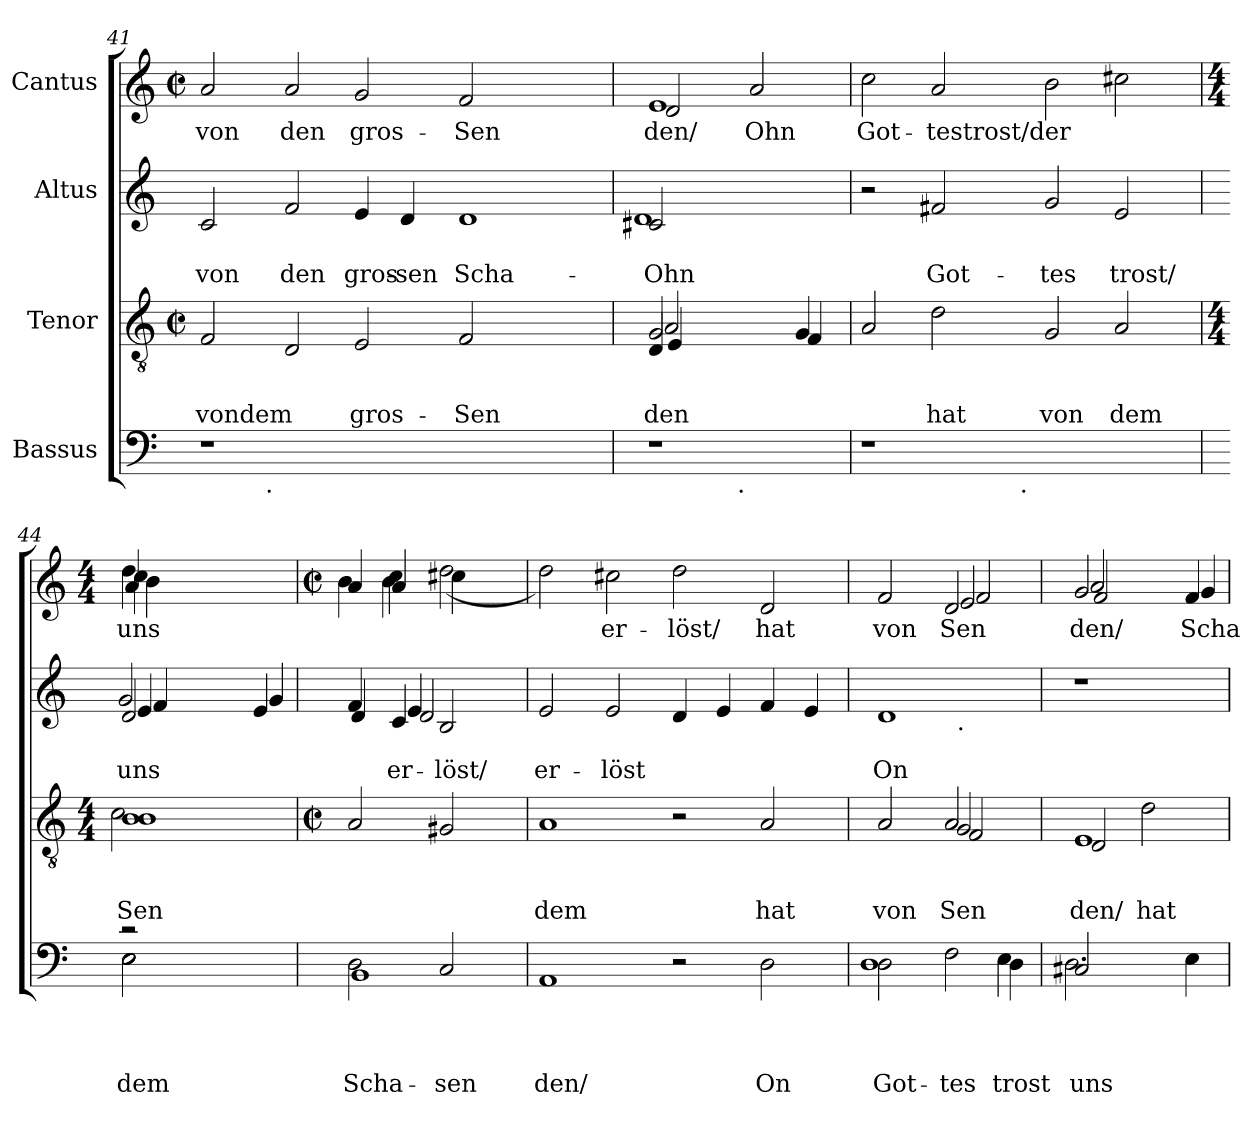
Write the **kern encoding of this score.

**kern	**text	**text	**text	**text	**kern	**text	**text	**text	**kern	**text	**text	**kern	**text
*part4	*part4	*part4	*part4	*part4	*part3	*part3	*part3	*part3	*part2	*part2	*part2	*part1	*part1
*staff4	*staff4	*staff4	*staff4	*staff4	*staff3	*staff3	*staff3	*staff3	*staff2	*staff2	*staff2	*staff1	*staff1
*I"Bassus	*	*	*	*	*I"Tenor	*	*	*	*I"Altus	*	*	*I"Cantus	*
!!LO:LB:g=z
*clefF4	*	*	*	*	*clefGv2	*	*	*	*clefG2	*	*	*clefG2	*
*k[]	*	*	*	*	*k[]	*	*	*	*k[]	*	*	*k[]	*
*C:	*	*	*	*	*C:	*	*	*	*C:	*	*	*C:	*
*	*	*	*	*	*M2/2	*	*	*	*	*	*	*M2/2	*
*	*	*	*	*	*met(c|)	*	*	*	*	*	*	*met(c|)	*
=41	=41	=41	=41	=41	=41	=41	=41	=41	=41	=41	=41	=41	=41
!	!	!	!	!	!	!	!	!LO:LY:b	!	!	!LO:LY:b	!	!LO:LY:b
*^	*	*	*	*	*	*	*	*	*	*	*	*	*
1r	4..ryy	.	.	.	.	2F/	.	.	vondem	2c/	.	von	2a/	von
!	!LO:TX:b:t=.	!	!	!	!	!	!	!	!	!	!	!	!	!
.	1ryy	.	.	.	.	.	.	.	.	.	.	.	.	.
!	!	!	!	!	!	!	!	!	!	!	!	!LO:LY:b	!	!LO:LY:b
.	.	.	.	.	.	2D/	.	.	.	2f/	.	den	2a/	den
!	!	!	!	!	!	!	!	!	!LO:LY:b	!	!	!LO:LY:b	!	!LO:LY:b
1.ryy	.	.	.	.	.	2E/	.	.	gros-	4e/	.	gros-	2g/	gros-
!	!	!	!	!	!	!	!	!	!	!	!	!LO:LY:b:rj	!	!
.	.	.	.	.	.	.	.	.	.	4d/	.	-sen	.	.
.	1ryy	.	.	.	.	.	.	.	.	.	.	.	.	.
!	!	!	!	!	!	!	!	!	!LO:LY:b	!	!	!LO:LY:b	!	!LO:LY:b
.	.	.	.	.	.	2F/	.	.	-Sen	1d	.	Scha-	2f/	-Sen
.	.	.	.	.	.	2ryy	.	.	.	.	.	.	2ryy	.
.	16ryy	.	.	.	.	.	.	.	.	.	.	.	.	.
=42	=42	=42	=42	=42	=42	=42	=42	=42	=42	=42	=42	=42	=42	=42
!	!	!	!	!	!	!	!	!	!LO:LY:b	!	!	!	!	!
*	*	*	*	*	*	*^	*	*	*	*	*	*	*	*
*	*	*	*	*	*	*	*^	*	*	*	*	*	*	*	*
!	!	!	!	!	!	!	!	!	!	!	!LO:LY:b	!	!	!LO:LY:b	!	!
*	*	*	*	*	*	*	*	*^	*	*	*	*^	*	*	*	*
!	!	!	!	!	!	!	!	!	!	!	!	!	!	!	!	!LO:LY:b	!	!LO:LY:b
*	*	*	*	*	*	*	*	*	*	*	*	*	*	*	*	*	*^	*
!	!	!	!	!	!	!	!	!	!	!	!	!	!	!	!	!	!	!	!LO:LY:b
1r	4...ryy	.	.	.	.	2G/	2A/	4D/	4E/	.	.	-den	2c#X/	1d	.	Ohn	1e	2d/	-den/
.	.	.	.	.	.	.	.	2.ryy	2ryy	.	.	.	.	.	.	.	.	.	.
!	!LO:TX:b:t=.	!	!	!	!	!	!	!	!	!	!	!	!	!	!	!	!	!	!
.	2ryy	.	.	.	.	.	.	.	.	.	.	.	.	.	.	.	.	.	.
!	!	!	!	!	!	!	!	!	!	!	!	!	!	!	!	!	!	!	!LO:LY:b
.	.	.	.	.	.	4ryy	2ryy	.	.	.	.	.	2ryy	.	.	.	.	2a/	Ohn
.	.	.	.	.	.	4G/	.	.	4F/	.	.	.	.	.	.	.	.	.	.
.	32ryy	.	.	.	.	.	.	.	.	.	.	.	.	.	.	.	.	.	.
=43	=43	=43	=43	=43	=43	=43	=43	=43	=43	=43	=43	=43	=43	=43	=43	=43	=43	=43	=43
!	!	!	!	!	!	!	!	!	!	!	!	!	!	!	!	!	!	!	!LO:LY:b
*	*	*	*	*	*	*v	*v	*v	*v	*	*	*	*	*	*	*	*v	*v	*
*	*	*	*	*	*	*	*	*	*	*v	*v	*	*	*	*
1r	2ryy	.	.	.	.	2A/	.	.	.	2r	.	.	2cc\	Got-
!	!	!	!	!	!	!	!	!	!LO:LY:b	!	!	!LO:LY:b	!	!LO:LY:b
.	4ryy	.	.	.	.	2d\	.	.	hat	2f#X/	.	Got-	2a/	-testrost/der
.	8ryy	.	.	.	.	.	.	.	.	.	.	.	.	.
.	32ryy	.	.	.	.	.	.	.	.	.	.	.	.	.
!	!LO:TX:b:t=.	!	!	!	!	!	!	!	!	!	!	!	!	!
.	1ryy	.	.	.	.	.	.	.	.	.	.	.	.	.
!	!	!	!	!	!	!	!	!	!LO:LY:b	!	!	!LO:LY:b:rj	!	!
1ryy	.	.	.	.	.	2G/	.	.	von	2g/	.	-tes	2b\	.
!	!	!	!	!	!	!	!	!	!LO:LY:b	!	!	!LO:LY:b	!	!
.	.	.	.	.	.	2A/	.	.	dem	2e/	.	trost/	2cc#X\	.
.	16.ryy	.	.	.	.	.	.	.	.	.	.	.	.	.
*v	*v	*	*	*	*	*	*	*	*	*	*	*	*	*
=44	=44	=44	=44	=44	=44	=44	=44	=44	=44	=44	=44	=44	=44
*	*	*	*	*	*M4/4	*	*	*	*	*	*	*M4/4	*
*^	*	*	*	*	*	*	*	*	*	*	*	*	*
!	!	!	!	!	!LO:LY:b	!	!	!	!	!	!	!	!	!
*	*^	*	*	*	*	*	*	*	*	*	*	*	*	*
!	!	!	!	!	!	!LO:LY:b	!	!	!	!	!	!	!	!	!
*	*	*^	*	*	*	*	*	*	*	*	*	*	*	*	*
!	!	!	!	!	!	!	!LO:LY:b	!	!	!	!LO:LY:b	!	!	!	!	!
*	*	*	*	*	*	*	*	*^	*	*	*	*	*	*	*	*
!	!	!	!	!	!	!	!	!	!	!	!	!LO:LY:b	!	!	!LO:LY:b	!	!
*	*	*	*	*	*	*	*	*	*	*	*	*	*^	*	*	*	*
!	!	!	!	!	!	!	!	!	!	!	!	!	!	!	!	!LO:LY:b	!	!LO:LY:b
*	*	*	*	*	*	*	*	*	*	*	*	*	*^	*	*	*	*^	*
*	*	*	*	*	*	*	*	*	*	*	*	*	*	*	*^	*	*	*	*^	*
*	*	*	*	*	*	*	*	*	*	*	*	*	*	*	*	*	*	*	*	*	*^	*
2rc	2E\	2E\	2E\	.	.	.	dem	1B 1B	2c\	.	.	-Sen	2d/	2g/	4e/	4f/	.	uns	4dd\	4cc\	4b\	4a/	uns
.	.	.	.	.	.	.	.	.	.	.	.	.	.	.	2.ryy	2ryy	.	.	2.ryy	2.ryy	2.ryy	2.ryy	.
2ryy	2ryy	2ryy	2ryy	.	.	.	.	.	2ryy	.	.	.	4ryy	2ryy	.	.	.	.	.	.	.	.	.
.	.	.	.	.	.	.	.	.	.	.	.	.	4e/	.	.	4g/	.	.	.	.	.	.	.
*v	*v	*v	*v	*	*	*	*	*	*	*	*	*	*v	*v	*v	*v	*	*	*v	*v	*v	*v	*
*	*	*	*	*	*v	*v	*	*	*	*	*	*	*	*
=45	=45	=45	=45	=45	=45	=45	=45	=45	=45	=45	=45	=45	=45
*	*	*	*	*	*M2/2	*	*	*	*	*	*	*M2/2	*
*	*	*	*	*	*met(c|)	*	*	*	*	*	*	*met(c|)	*
*	*	*	*	*	*	*	*	*	*^	*	*	*	*
*	*	*	*	*	*	*	*	*	*	*^	*	*	*	*
*	*	*	*	*	*	*	*	*	*	*	*^	*	*	*	*
!	!	!	!	!LO:LY:b	!	!	!	!	!	!	!	!	!	!	!	!
*^	*	*	*	*	*	*	*	*	*	*	*	*	*	*	*	*
!	!	!	!	!	!LO:LY:b	!	!	!	!	!	!	!	!	!	!	!	!
*	*	*	*	*	*	*	*	*	*	*	*	*	*	*	*	*^	*
*	*	*	*	*	*	*	*	*	*	*	*	*v	*v	*	*	*	*^	*
2D\	1BB	.	.	.	Scha-	2A/	.	.	.	4f/	4d/	4ryy	.	.	4a/	4b\	4ryy	.
!	!	!	!	!	!	!	!	!	!	!	!	!	!	!LO:LY:b	!	!	!	!
.	.	.	.	.	.	.	.	.	.	4c/	4e/	2d/	.	er-	4a/	4b\	4cc\	.
!	!	!	!	!	!LO:LY:b:rj	!	!	!	!	!	!	!	!	!LO:LY:b	!	!	!	!
2C/	.	.	.	.	-sen	2G#X/	.	.	.	2B/	2ryy	.	.	löst/	2ryy	(>2dd\	4cc#X\	.
.	.	.	.	.	.	.	.	.	.	.	.	4ryy	.	.	.	.	4ryy	.
*v	*v	*	*	*	*	*	*	*	*	*	*	*	*	*	*	*	*	*
!!LO:LB:g=z
=46	=46	=46	=46	=46	=46	=46	=46	=46	=46	=46	=46	=46	=46	=46	=46	=46	=46
!	!	!	!	!LO:LY:b	!	!	!	!LO:LY:b	!	!	!	!	!LO:LY:b	!	!	!	!
*	*	*	*	*	*	*	*	*	*v	*v	*v	*	*	*	*	*	*
*	*	*	*	*	*	*	*	*	*	*	*	*v	*v	*v	*
1AA	.	.	.	-den/	1A	.	.	dem	2e/	.	-er-	2dd\)	.
!	!	!	!	!	!	!	!	!	!	!	!LO:LY:b	!	!LO:LY:b
.	.	.	.	.	.	.	.	.	2e/	.	-löst	2cc#X\	er-
!	!	!	!	!	!	!	!	!	!	!	!	!	!LO:LY:b
2r	.	.	.	.	2r	.	.	.	4d/	.	.	2dd\	-löst/
.	.	.	.	.	.	.	.	.	4e/	.	.	.	.
!	!	!	!	!LO:LY:b	!	!	!	!LO:LY:b	!	!	!	!	!LO:LY:b
2D\	.	.	.	On	2A/	.	.	hat	4f/	.	.	2d/	hat
.	.	.	.	.	.	.	.	.	4e/	.	.	.	.
=47	=47	=47	=47	=47	=47	=47	=47	=47	=47	=47	=47	=47	=47
!	!	!	!	!LO:LY:b	!	!	!	!LO:LY:b	!	!	!LO:LY:b	!	!LO:LY:b
*^	*	*	*	*	*^	*	*	*	*^	*	*	*^	*
*	*^	*	*	*	*	*	*^	*	*	*	*	*	*	*	*	*^	*
*	*	*^	*	*	*	*	*	*	*	*	*	*	*	*	*	*	*	*	*	*
2D\	2.ryy	2.ryy	1D	.	.	.	Got-	2A/	2ryy	2ryy	.	.	von	1d	2ryy	.	On	2f/	2ryy	2ryy	von
!	!	!	!	!	!	!	!LO:LY:b:rj	!	!	!	!	!	!LO:LY:b	!	!	!	!	!	!	!	!
!	!	!	!	!	!	!	!	!	!	!	!	!	!LO:LY:b	!	!	!	!	!	!	!	!
!	!	!	!	!	!	!	!	!	!	!	!	!	!LO:LY:b	!	!	!	!	!	!	!	!LO:LY:b
!	!	!	!	!	!	!	!	!	!	!	!	!	!	!	!	!	!	!	!	!	!LO:LY:b
!	!	!	!	!	!	!	!	!	!	!	!	!	!	!	!	!	!	!	!	!	!LO:LY:b
2F\	.	.	.	.	.	.	-tes	2A/	2G/	2F/	.	.	-Sen	.	32ryy	.	.	2d/	2e/	2f/	-Sen
!	!	!	!	!	!	!	!	!	!	!	!	!	!	!	!LO:TX:b:t=.	!	!	!	!	!	!
.	.	.	.	.	.	.	.	.	.	.	.	.	.	.	4...ryy	.	.	.	.	.	.
!	!	!	!	!	!	!	!LO:LY:b	!	!	!	!	!	!	!	!	!	!	!	!	!	!
.	4E\	4D\	.	.	.	.	trost	.	.	.	.	.	.	.	.	.	.	.	.	.	.
*	*	*v	*v	*	*	*	*	*	*	*	*	*	*	*	*	*	*	*v	*v	*v	*
*	*	*	*	*	*	*	*v	*v	*v	*	*	*	*	*	*	*	*	*
=48	=48	=48	=48	=48	=48	=48	=48	=48	=48	=48	=48	=48	=48	=48	=48	=48
!	!	!	!	!	!	!LO:LY:b	!	!	!	!	!	!	!	!	!	!
!	!	!	!	!	!	!LO:LY:b	!	!	!	!LO:LY:b	!	!	!	!	!	!
*	*	*	*	*	*	*	*^	*	*	*	*	*	*	*	*	*
!	!	!	!	!	!	!	!	!	!	!	!LO:LY:b	!	!	!	!	!	!LO:LY:b
*	*	*	*	*	*	*	*	*	*	*	*	*	*	*	*	*^	*
*	*	*	*	*	*	*	*	*	*	*	*	*	*	*	*	*	*^	*
!	!	!	!	!	!	!	!	!	!	!	!	!	!	!	!	!	!	!	!LO:LY:b
*	*v	*v	*	*	*	*	*	*	*	*	*	*v	*v	*	*	*	*	*^	*
2C#X/	2.D\	.	.	.	uns	1E	2D/	.	.	-den/	1r	.	.	2g/	2a/	2f/	2.ryy	-den/
!	!	!	!	!	!	!	!	!	!	!LO:LY:b	!	!	!	!	!	!	!	!
2ryy	.	.	.	.	.	.	2d\	.	.	hat	.	.	.	2ryy	2ryy	4ryy	.	.
!	!	!	!	!	!	!	!	!	!	!	!	!	!	!	!	!	!	!LO:LY:b
.	4E\	.	.	.	.	.	.	.	.	.	.	.	.	.	.	4f/	4g/	Scha-
*v	*v	*	*	*	*	*	*	*	*	*	*	*	*	*v	*v	*v	*v	*
*	*	*	*	*	*v	*v	*	*	*	*	*	*	*	*
=	=	=	=	=	=	=	=	=	=	=	=	=	=
*-	*-	*-	*-	*-	*-	*-	*-	*-	*-	*-	*-	*-	*-
